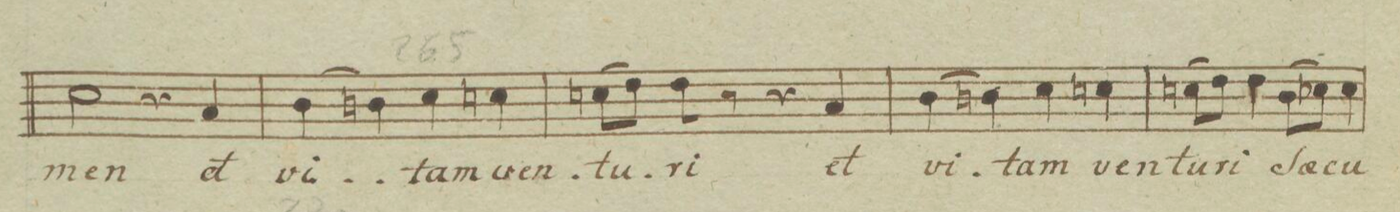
**kern	**text	**dynam
*I"Tenore	*	*
*clefC4	*	*
*k[b-e-a-]	*	*
*met(c)	*	*
*M4/4	*	*
2B-\	-men	.
4r	.	.
4G/	et	.
=261	=261	=261
(4A-\	vi-	.
4An\)	.	.
4B-\	-tam	.
4Bn\	ven-	.
=262	=262	=262
(8Bn\L	-tu-	.
8c\J)	-ri	.
8c\	et	.
8r	.	.
4r	.	.
4G/	et	.
=263	=263	=263
(4A-\	vi-	.
4An\)	.	.
4B-\	-tam	.
4Bn\	ven-	.
=264	=264	=264
(8Bn\L	-tu-	.
8c\J)	.	.
4c\	-ri	.
(8A-\L	Sae-	.
8B\J)	.	.
4B\	-cu-	.
=265	=265	=265
*-	*-	*-
